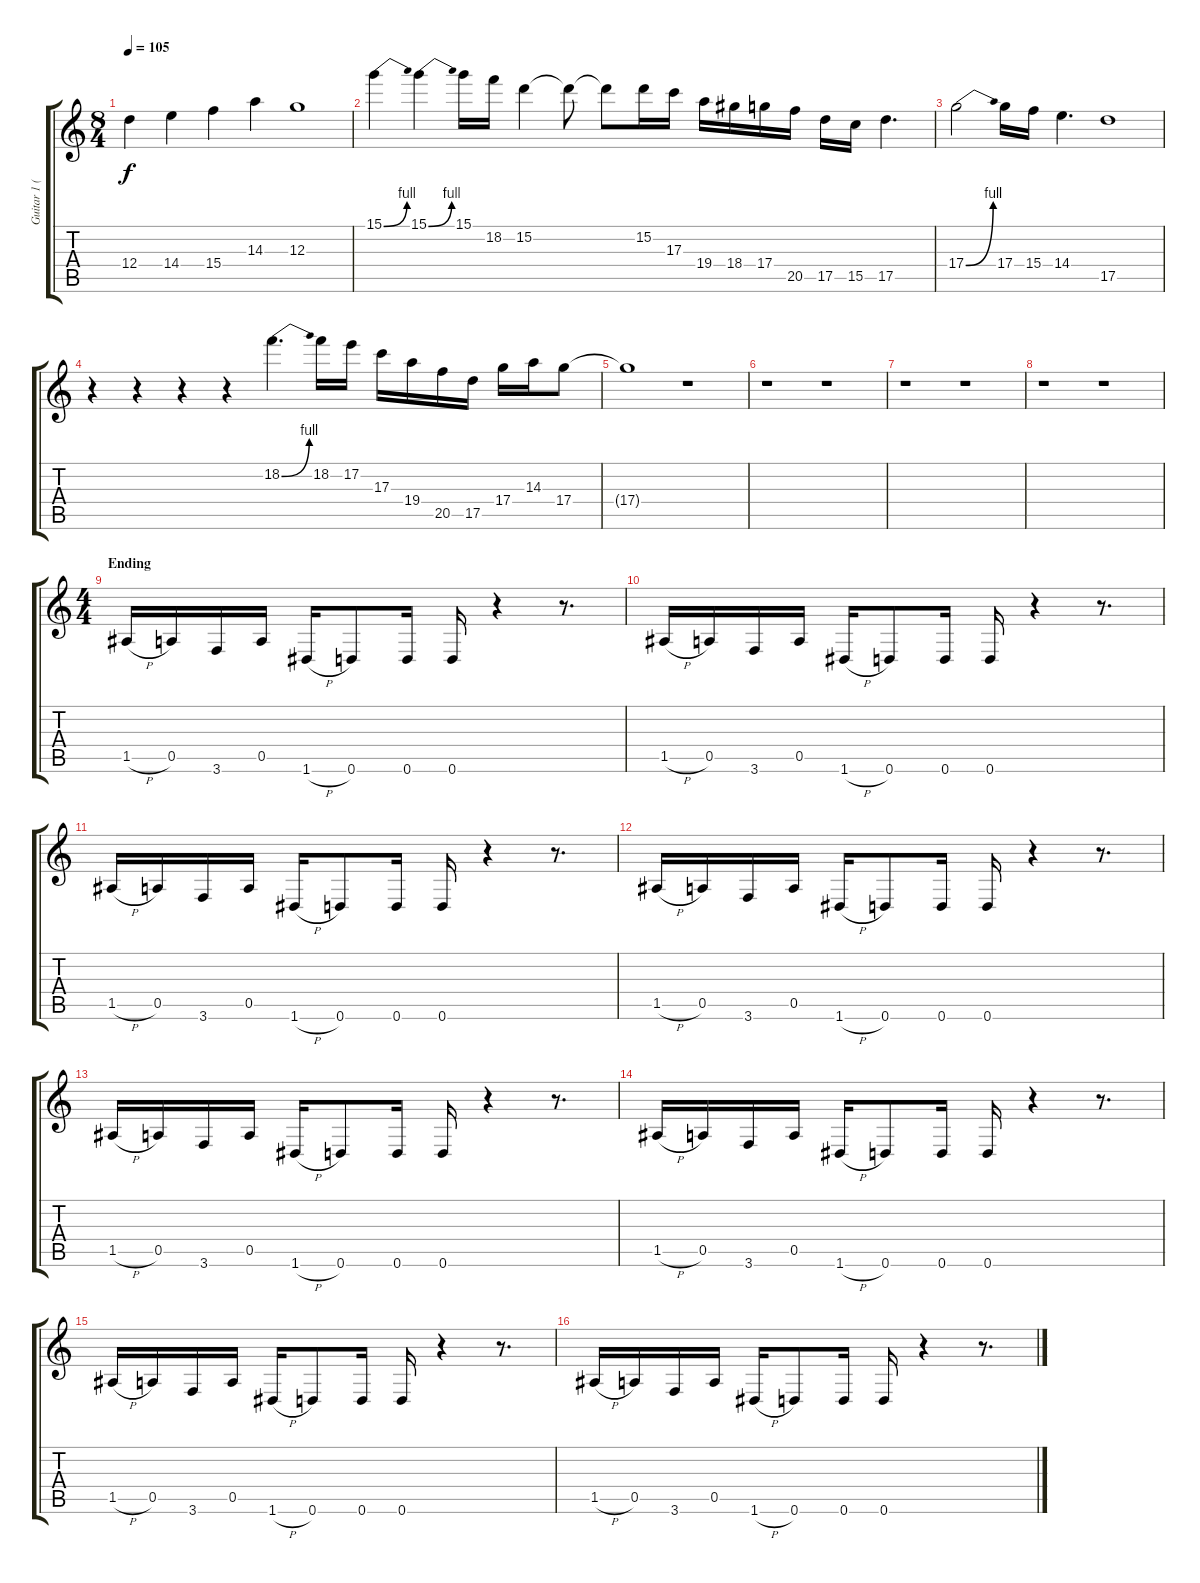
\track ("Guitar 1 (Ritchie Blackmore)" "Guitar 1 (") {instrument overdrivenguitar}
\staff {score tabs}
\tuning (E4 B3 G3 D3 A2 D2) {hide}
\ts (8 4)
\tempo 105
\clef g2
\ks c
12.4{t}.4{dy f} 14.4.4 15.4.4 14.3.4 12.3.1 |
15.1{be (bend 0 0 60 4)}.4 15.1{be (bend 0 0 60 4)}.4 15.1.16 18.2.16 15.2.4 15.2{t}.8 15.2{t}.8 15.2.16 17.3.16 19.4.16 18.4.16 17.4.16 20.5.16 17.5.16 15.5.16 17.5.4{d} |
17.4{be (bend 0 0 60 4)}.2 17.4.16 15.4.16 14.4.4{d} 17.5.1 |
r.4 r.4 r.4 r.4 18.2{be (bend 0 0 60 4)}.4{d} 18.2.16 17.2.16 17.3.16 19.4.16 20.5.16 17.5.16 17.4.16 14.3.16 17.4.8 |
17.4{t}.1 r.1 |
r.1 r.1 |
r.1 r.1 |
r.1 r.1 |
\ts (4 4)
\section ("" "Ending")
1.5{h}.16 0.5.16 3.6.16 0.5.16 1.6{h}.16 0.6.8 0.6.16 0.6.16 r.4 r.8{d} |
1.5{h}.16 0.5.16 3.6.16 0.5.16 1.6{h}.16 0.6.8 0.6.16 0.6.16 r.4 r.8{d} |
1.5{h}.16 0.5.16 3.6.16 0.5.16 1.6{h}.16 0.6.8 0.6.16 0.6.16 r.4 r.8{d} |
1.5{h}.16 0.5.16 3.6.16 0.5.16 1.6{h}.16 0.6.8 0.6.16 0.6.16 r.4 r.8{d} |
1.5{h}.16 0.5.16 3.6.16 0.5.16 1.6{h}.16 0.6.8 0.6.16 0.6.16 r.4 r.8{d} |
1.5{h}.16 0.5.16 3.6.16 0.5.16 1.6{h}.16 0.6.8 0.6.16 0.6.16 r.4 r.8{d} |
1.5{h}.16 0.5.16 3.6.16 0.5.16 1.6{h}.16 0.6.8 0.6.16 0.6.16 r.4 r.8{d} |
1.5{h}.16 0.5.16 3.6.16 0.5.16 1.6{h}.16 0.6.8 0.6.16 0.6.16 r.4 r.8{d}
